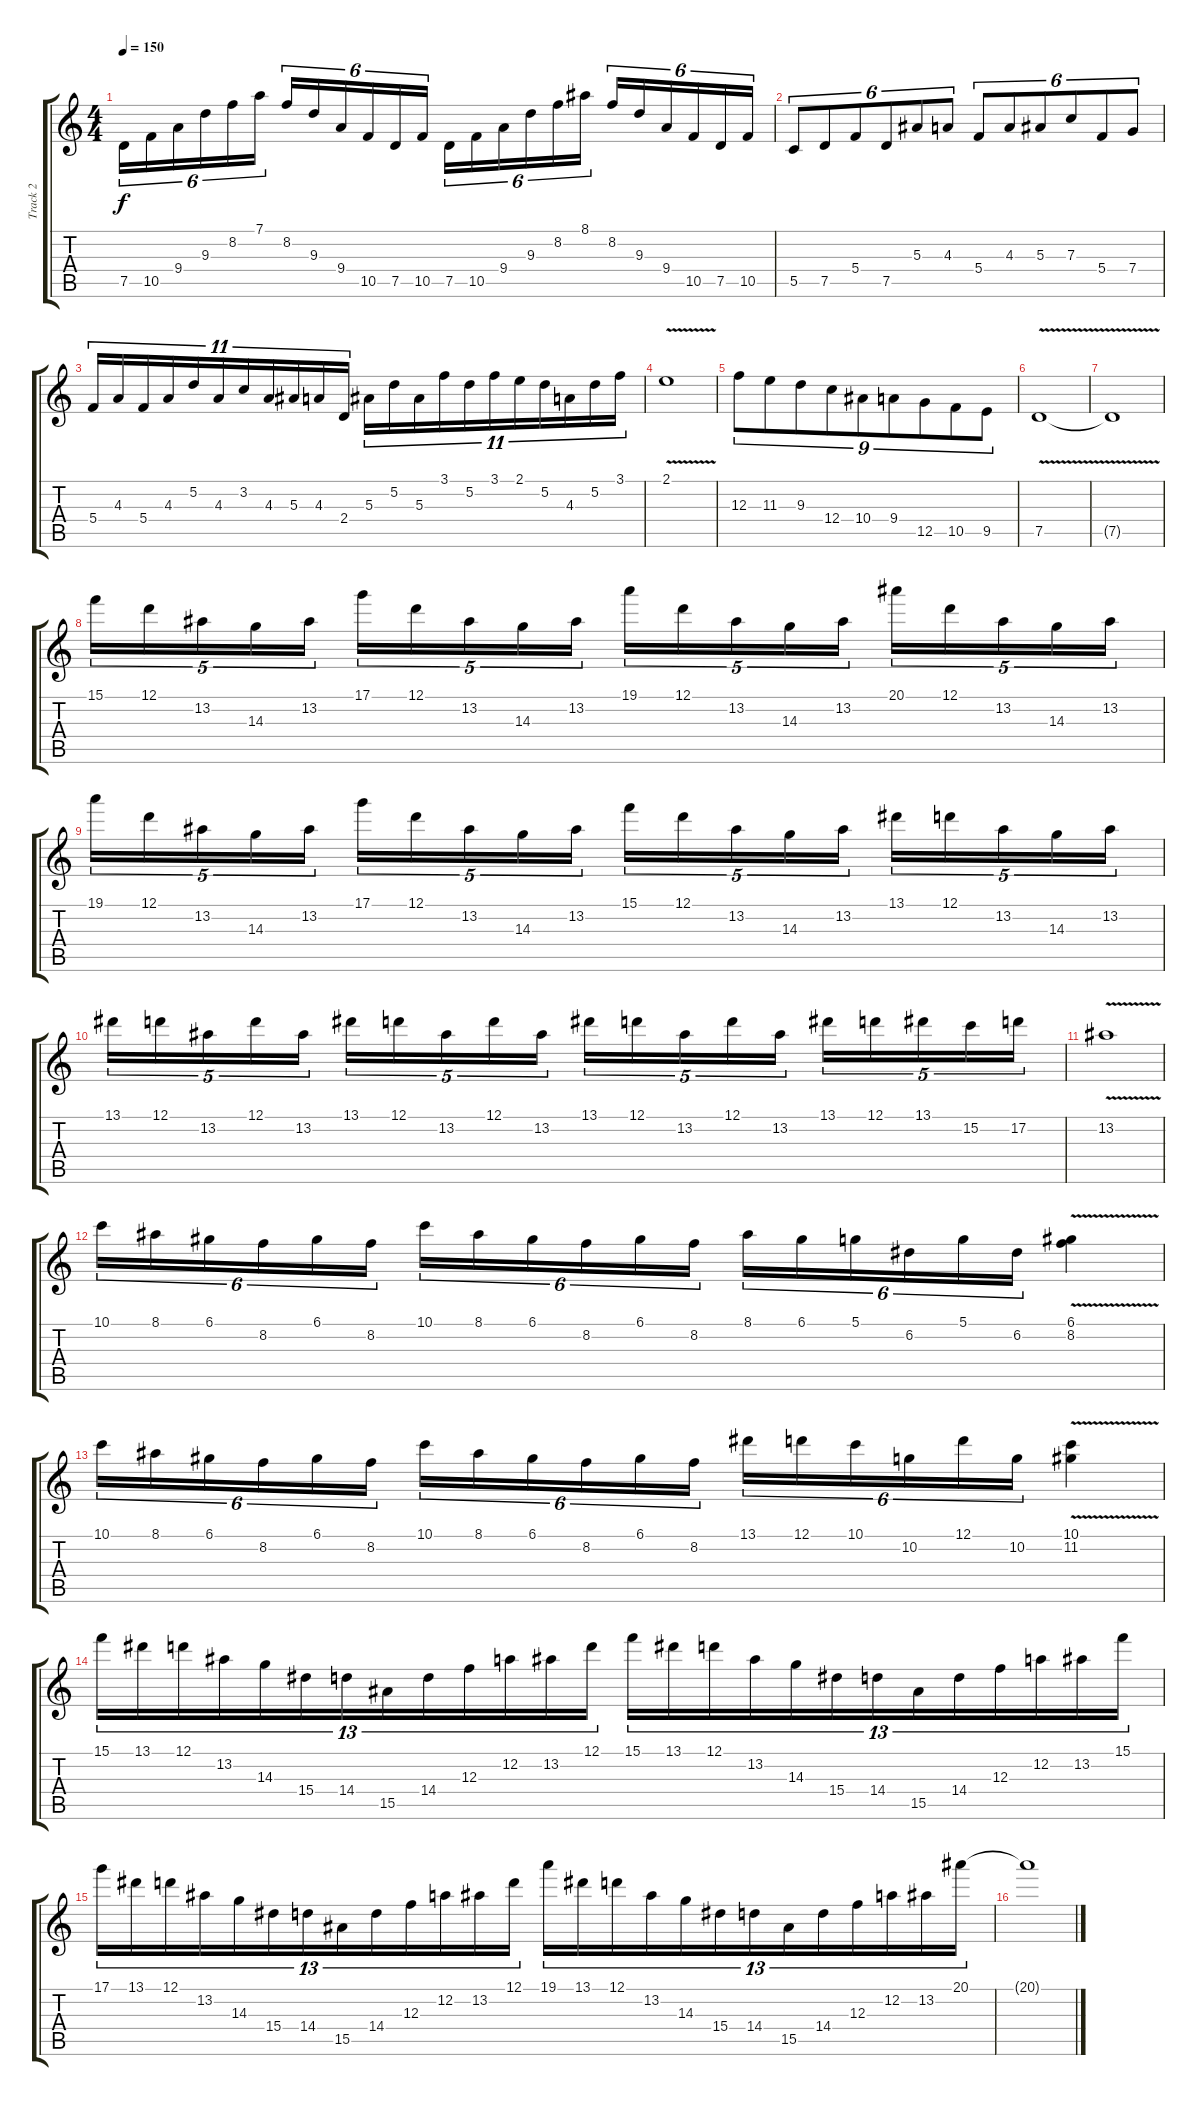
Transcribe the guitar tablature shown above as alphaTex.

\track ("Track 2" "Track 2") {instrument acousticguitarsteel}
\staff {score tabs}
\tuning (D4 A3 F3 C3 G2 D2) {hide}
\ts (4 4)
\tempo 150
\clef g2
\ks c
7.5.16{tu (6 4) dy f instrument acousticguitarsteel} 10.5.16{tu (6 4)} 9.4.16{tu (6 4)} 9.3.16{tu (6 4)} 8.2.16{tu (6 4)} 7.1.16{tu (6 4)} 8.2.16{tu (6 4)} 9.3.16{tu (6 4)} 9.4.16{tu (6 4)} 10.5.16{tu (6 4)} 7.5.16{tu (6 4)} 10.5.16{tu (6 4)} 7.5.16{tu (6 4)} 10.5.16{tu (6 4)} 9.4.16{tu (6 4)} 9.3.16{tu (6 4)} 8.2.16{tu (6 4)} 8.1.16{tu (6 4)} 8.2.16{tu (6 4)} 9.3.16{tu (6 4)} 9.4.16{tu (6 4)} 10.5.16{tu (6 4)} 7.5.16{tu (6 4)} 10.5.16{tu (6 4)} |
5.5.8{tu (6 4)} 7.5.8{tu (6 4)} 5.4.8{tu (6 4)} 7.5.8{tu (6 4)} 5.3.8{tu (6 4)} 4.3.8{tu (6 4)} 5.4.8{tu (6 4)} 4.3.8{tu (6 4)} 5.3.8{tu (6 4)} 7.3.8{tu (6 4)} 5.4.8{tu (6 4)} 7.4.8{tu (6 4)} |
5.4.16{tu (11 8)} 4.3.16{tu (11 8)} 5.4.16{tu (11 8)} 4.3.16{tu (11 8)} 5.2.16{tu (11 8)} 4.3.16{tu (11 8)} 3.2.16{tu (11 8)} 4.3.16{tu (11 8)} 5.3.16{tu (11 8)} 4.3.16{tu (11 8)} 2.4.16{tu (11 8)} 5.3.16{tu (11 8)} 5.2.16{tu (11 8)} 5.3.16{tu (11 8)} 3.1.16{tu (11 8)} 5.2.16{tu (11 8)} 3.1.16{tu (11 8)} 2.1.16{tu (11 8)} 5.2.16{tu (11 8)} 4.3.16{tu (11 8)} 5.2.16{tu (11 8)} 3.1.16{tu (11 8)} |
2.1{v}.1 |
12.3.8{tu (9 8)} 11.3.8{tu (9 8)} 9.3.8{tu (9 8)} 12.4.8{tu (9 8)} 10.4.8{tu (9 8)} 9.4.8{tu (9 8)} 12.5.8{tu (9 8)} 10.5.8{tu (9 8)} 9.5.8{tu (9 8)} |
7.5{v}.1{volume 0} |
7.5{t}.1 |
15.1.16{tu (5 4) volume 16} 12.1.16{tu (5 4)} 13.2.16{tu (5 4)} 14.3.16{tu (5 4)} 13.2.16{tu (5 4)} 17.1.16{tu (5 4)} 12.1.16{tu (5 4)} 13.2.16{tu (5 4)} 14.3.16{tu (5 4)} 13.2.16{tu (5 4)} 19.1.16{tu (5 4)} 12.1.16{tu (5 4)} 13.2.16{tu (5 4)} 14.3.16{tu (5 4)} 13.2.16{tu (5 4)} 20.1.16{tu (5 4)} 12.1.16{tu (5 4)} 13.2.16{tu (5 4)} 14.3.16{tu (5 4)} 13.2.16{tu (5 4)} |
19.1.16{tu (5 4)} 12.1.16{tu (5 4)} 13.2.16{tu (5 4)} 14.3.16{tu (5 4)} 13.2.16{tu (5 4)} 17.1.16{tu (5 4)} 12.1.16{tu (5 4)} 13.2.16{tu (5 4)} 14.3.16{tu (5 4)} 13.2.16{tu (5 4)} 15.1.16{tu (5 4)} 12.1.16{tu (5 4)} 13.2.16{tu (5 4)} 14.3.16{tu (5 4)} 13.2.16{tu (5 4)} 13.1.16{tu (5 4)} 12.1.16{tu (5 4)} 13.2.16{tu (5 4)} 14.3.16{tu (5 4)} 13.2.16{tu (5 4)} |
13.1.16{tu (5 4)} 12.1.16{tu (5 4)} 13.2.16{tu (5 4)} 12.1.16{tu (5 4)} 13.2.16{tu (5 4)} 13.1.16{tu (5 4)} 12.1.16{tu (5 4)} 13.2.16{tu (5 4)} 12.1.16{tu (5 4)} 13.2.16{tu (5 4)} 13.1.16{tu (5 4)} 12.1.16{tu (5 4)} 13.2.16{tu (5 4)} 12.1.16{tu (5 4)} 13.2.16{tu (5 4)} 13.1.16{tu (5 4)} 12.1.16{tu (5 4)} 13.1.16{tu (5 4)} 15.2.16{tu (5 4)} 17.2.16{tu (5 4)} |
13.2{v}.1 |
10.1.16{tu (6 4)} 8.1.16{tu (6 4)} 6.1.16{tu (6 4)} 8.2.16{tu (6 4)} 6.1.16{tu (6 4)} 8.2.16{tu (6 4)} 10.1.16{tu (6 4)} 8.1.16{tu (6 4)} 6.1.16{tu (6 4)} 8.2.16{tu (6 4)} 6.1.16{tu (6 4)} 8.2.16{tu (6 4)} 8.1.16{tu (6 4)} 6.1.16{tu (6 4)} 5.1.16{tu (6 4)} 6.2.16{tu (6 4)} 5.1.16{tu (6 4)} 6.2.16{tu (6 4)} (6.1 8.2{v}).4 |
10.1.16{tu (6 4)} 8.1.16{tu (6 4)} 6.1.16{tu (6 4)} 8.2.16{tu (6 4)} 6.1.16{tu (6 4)} 8.2.16{tu (6 4)} 10.1.16{tu (6 4)} 8.1.16{tu (6 4)} 6.1.16{tu (6 4)} 8.2.16{tu (6 4)} 6.1.16{tu (6 4)} 8.2.16{tu (6 4)} 13.1.16{tu (6 4)} 12.1.16{tu (6 4)} 10.1.16{tu (6 4)} 10.2.16{tu (6 4)} 12.1.16{tu (6 4)} 10.2.16{tu (6 4)} (10.1 11.2{v}).4 |
15.1.16{tu (13 8)} 13.1.16{tu (13 8)} 12.1.16{tu (13 8)} 13.2.16{tu (13 8)} 14.3.16{tu (13 8)} 15.4.16{tu (13 8)} 14.4.16{tu (13 8)} 15.5.16{tu (13 8)} 14.4.16{tu (13 8)} 12.3.16{tu (13 8)} 12.2.16{tu (13 8)} 13.2.16{tu (13 8)} 12.1.16{tu (13 8)} 15.1.16{tu (13 8)} 13.1.16{tu (13 8)} 12.1.16{tu (13 8)} 13.2.16{tu (13 8)} 14.3.16{tu (13 8)} 15.4.16{tu (13 8)} 14.4.16{tu (13 8)} 15.5.16{tu (13 8)} 14.4.16{tu (13 8)} 12.3.16{tu (13 8)} 12.2.16{tu (13 8)} 13.2.16{tu (13 8)} 15.1.16{tu (13 8)} |
17.1.16{tu (13 8)} 13.1.16{tu (13 8)} 12.1.16{tu (13 8)} 13.2.16{tu (13 8)} 14.3.16{tu (13 8)} 15.4.16{tu (13 8)} 14.4.16{tu (13 8)} 15.5.16{tu (13 8)} 14.4.16{tu (13 8)} 12.3.16{tu (13 8)} 12.2.16{tu (13 8)} 13.2.16{tu (13 8)} 12.1.16{tu (13 8)} 19.1.16{tu (13 8)} 13.1.16{tu (13 8)} 12.1.16{tu (13 8)} 13.2.16{tu (13 8)} 14.3.16{tu (13 8)} 15.4.16{tu (13 8)} 14.4.16{tu (13 8)} 15.5.16{tu (13 8)} 14.4.16{tu (13 8)} 12.3.16{tu (13 8)} 12.2.16{tu (13 8)} 13.2.16{tu (13 8)} 20.1.16{tu (13 8)} |
20.1{t}.1{instrument distortionguitar}
